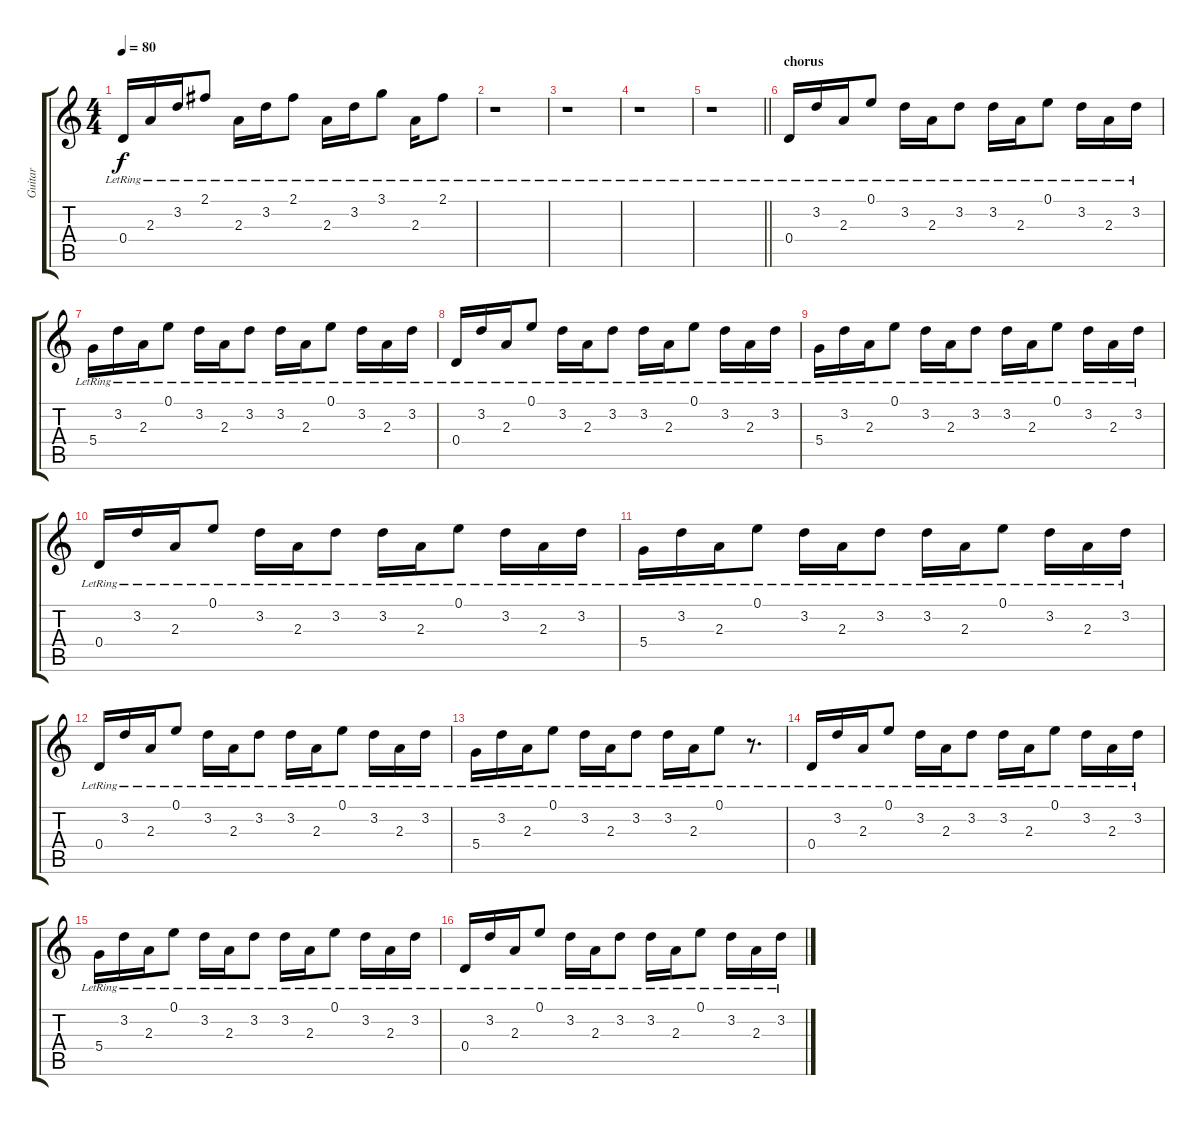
\track ("Guitar" "Guitar") {instrument electricguitarclean}
\staff {score tabs}
\tuning (E4 B3 G3 D3 A2 E2) {hide}
\ts (4 4)
\tempo 80
\clef g2
\ks c
0.4{lr}.16{dy f} 2.3{lr}.16 3.2{lr}.16 2.1{lr}.8 2.3{lr}.16 3.2{lr}.16 2.1{lr}.8 2.3{lr}.16 3.2{lr}.16 3.1{lr}.8 2.3{lr}.16 2.1{lr}.8 |
r.1 |
r.1 |
r.1 |
\barLineRight lightlight
r.1 |
\section ("" "chorus")
0.4{lr}.16{volume 8} 3.2{lr}.16 2.3{lr}.16 0.1{lr}.8 3.2{lr}.16 2.3{lr}.16 3.2{lr}.8 3.2{lr}.16 2.3{lr}.16 0.1{lr}.8 3.2{lr}.16 2.3{lr}.16 3.2{lr}.16 |
5.4{lr}.16 3.2{lr}.16 2.3{lr}.16 0.1{lr}.8 3.2{lr}.16 2.3{lr}.16 3.2{lr}.8 3.2{lr}.16 2.3{lr}.16 0.1{lr}.8 3.2{lr}.16 2.3{lr}.16 3.2{lr}.16 |
0.4{lr}.16 3.2{lr}.16 2.3{lr}.16 0.1{lr}.8 3.2{lr}.16 2.3{lr}.16 3.2{lr}.8 3.2{lr}.16 2.3{lr}.16 0.1{lr}.8 3.2{lr}.16 2.3{lr}.16 3.2{lr}.16 |
5.4{lr}.16 3.2{lr}.16 2.3{lr}.16 0.1{lr}.8 3.2{lr}.16 2.3{lr}.16 3.2{lr}.8 3.2{lr}.16 2.3{lr}.16 0.1{lr}.8 3.2{lr}.16 2.3{lr}.16 3.2{lr}.16 |
0.4{lr}.16 3.2{lr}.16 2.3{lr}.16 0.1{lr}.8 3.2{lr}.16 2.3{lr}.16 3.2{lr}.8 3.2{lr}.16 2.3{lr}.16 0.1{lr}.8 3.2{lr}.16 2.3{lr}.16 3.2{lr}.16 |
5.4{lr}.16 3.2{lr}.16 2.3{lr}.16 0.1{lr}.8 3.2{lr}.16 2.3{lr}.16 3.2{lr}.8 3.2{lr}.16 2.3{lr}.16 0.1{lr}.8 3.2{lr}.16 2.3{lr}.16 3.2{lr}.16 |
0.4{lr}.16 3.2{lr}.16 2.3{lr}.16 0.1{lr}.8 3.2{lr}.16 2.3{lr}.16 3.2{lr}.8 3.2{lr}.16 2.3{lr}.16 0.1{lr}.8 3.2{lr}.16 2.3{lr}.16 3.2{lr}.16 |
5.4{lr}.16 3.2{lr}.16 2.3{lr}.16 0.1{lr}.8 3.2{lr}.16 2.3{lr}.16 3.2{lr}.8 3.2{lr}.16 2.3{lr}.16 0.1{lr}.8 r.8{d} |
0.4{lr}.16 3.2{lr}.16 2.3{lr}.16 0.1{lr}.8 3.2{lr}.16 2.3{lr}.16 3.2{lr}.8 3.2{lr}.16 2.3{lr}.16 0.1{lr}.8 3.2{lr}.16 2.3{lr}.16 3.2{lr}.16 |
5.4{lr}.16 3.2{lr}.16 2.3{lr}.16 0.1{lr}.8 3.2{lr}.16 2.3{lr}.16 3.2{lr}.8 3.2{lr}.16 2.3{lr}.16 0.1{lr}.8 3.2{lr}.16 2.3{lr}.16 3.2{lr}.16 |
0.4{lr}.16 3.2{lr}.16 2.3{lr}.16 0.1{lr}.8 3.2{lr}.16 2.3{lr}.16 3.2{lr}.8 3.2{lr}.16 2.3{lr}.16 0.1{lr}.8 3.2{lr}.16 2.3{lr}.16 3.2{lr}.16
